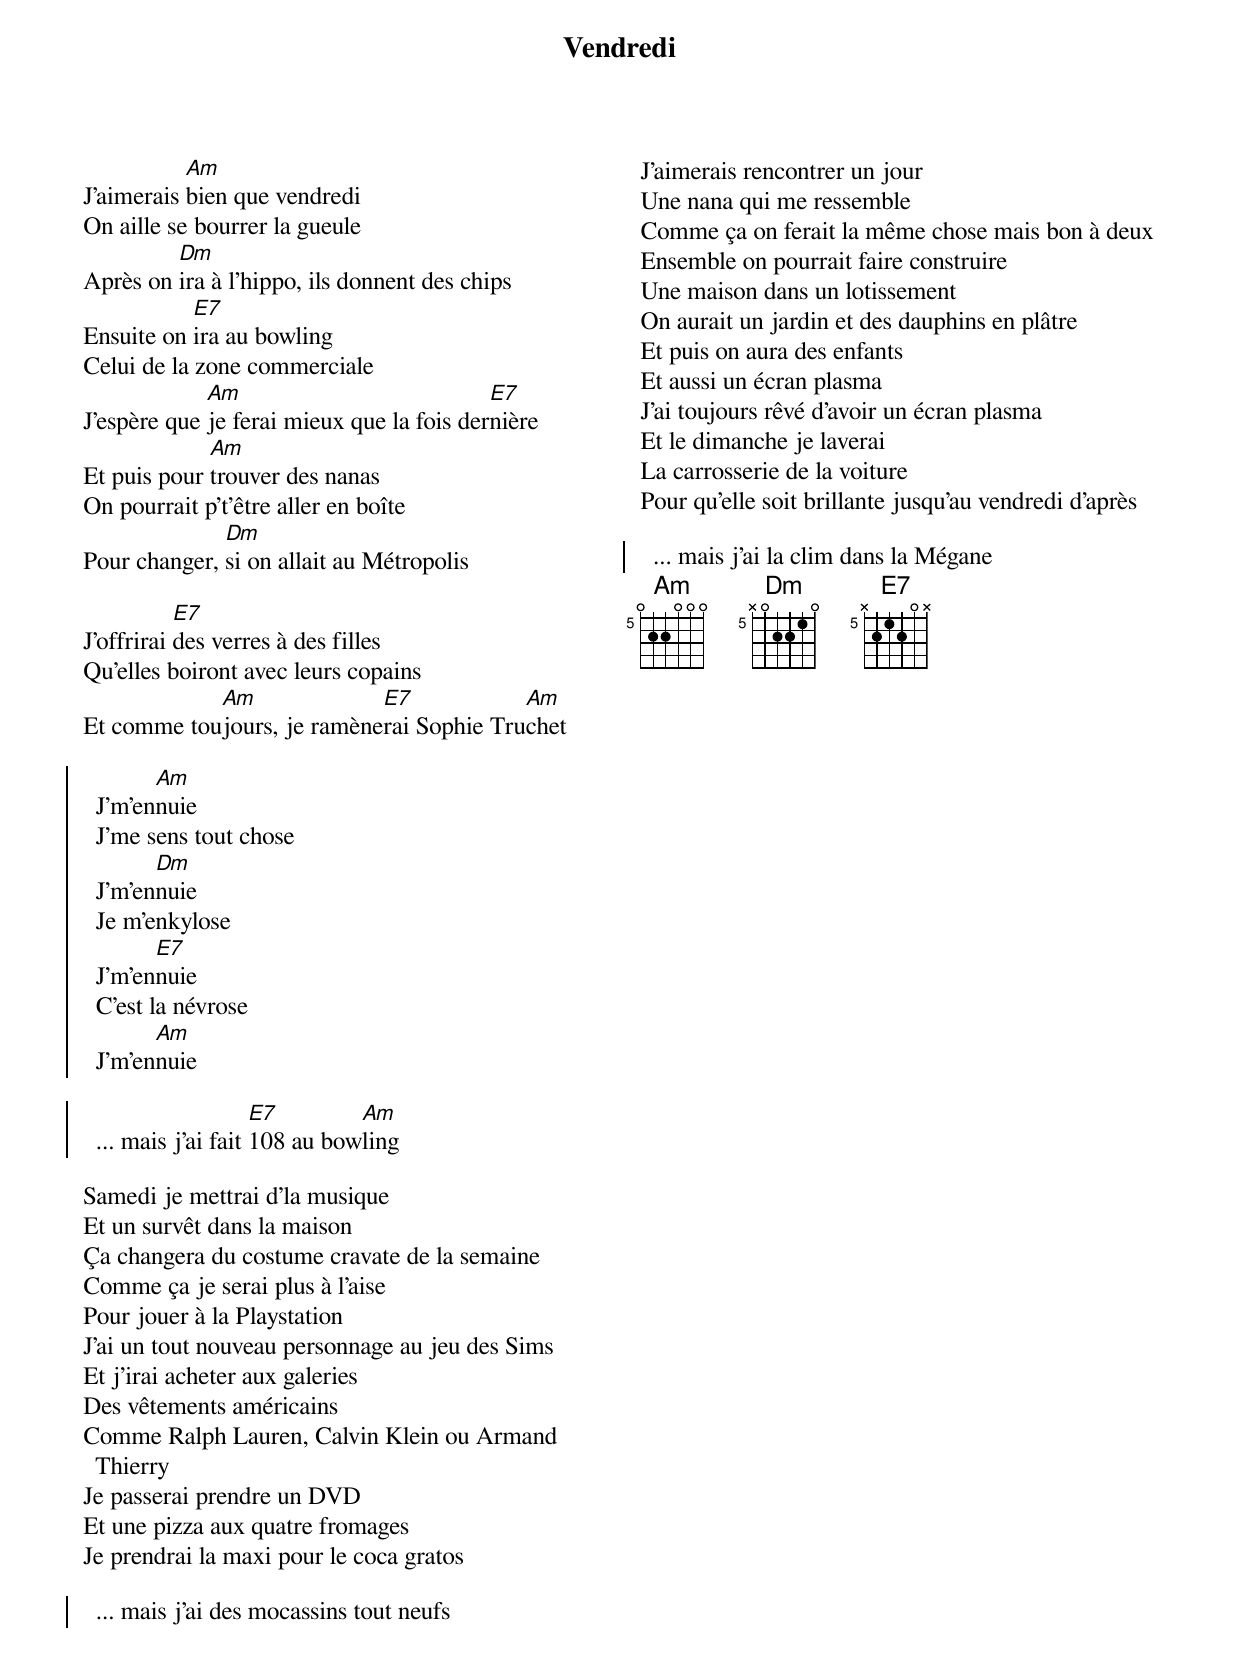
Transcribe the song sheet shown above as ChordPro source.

{title: Vendredi}
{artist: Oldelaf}
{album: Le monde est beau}
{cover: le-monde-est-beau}
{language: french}
{columns: 2}
{define: Am base-fret 5 frets 0 2 2 0 0 0}
{define: Dm base-fret 5 frets X 0 2 2 1 0}
{define: E7 base-fret 5 frets X 2 1 2 0 X}

J'aimerais [Am]bien que vendredi
On aille se bourrer la gueule
Après on [Dm]ira à l'hippo, ils donnent des chips
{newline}
Ensuite on [E7]ira au bowling
Celui de la zone commerciale
J'espère que [Am]je ferai mieux que la fois der[E7]nière
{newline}
Et puis pour [Am]trouver des nanas
On pourrait p't'être aller en boîte
Pour changer, [Dm]si on allait au Métropolis

J'offrirai [E7]des verres à des filles
Qu'elles boiront avec leurs copains
Et comme tou[Am]jours, je ramène[E7]rai Sophie Tru[Am]chet

{start_of_chorus}
  J'm'en[Am]nuie
  J'me sens tout chose
  J'm'en[Dm]nuie
  Je m'enkylose
  J'm'en[E7]nuie
  C'est la névrose
  J'm'en[Am]nuie
{end_of_chorus}

{start_of_chorus}
  ... mais j'ai fait [E7]108 au bow[Am]ling
{end_of_chorus}

Samedi je mettrai d'la musique
Et un survêt dans la maison
Ça changera du costume cravate de la semaine
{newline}
Comme ça je serai plus à l'aise
Pour jouer à la Playstation
J'ai un tout nouveau personnage au jeu des Sims
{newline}
Et j'irai acheter aux galeries
Des vêtements américains
Comme Ralph Lauren, Calvin Klein ou Armand Thierry
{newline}
Je passerai prendre un DVD
Et une pizza aux quatre fromages
Je prendrai la maxi pour le coca gratos

{start_of_chorus}
  ... mais j'ai des mocassins tout neufs
{end_of_chorus}

J'aimerais rencontrer un jour
Une nana qui me ressemble
Comme ça on ferait la même chose mais bon à deux
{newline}
Ensemble on pourrait faire construire
Une maison dans un lotissement
On aurait un jardin et des dauphins en plâtre
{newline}
Et puis on aura des enfants
Et aussi un écran plasma
J'ai toujours rêvé d'avoir un écran plasma
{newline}
Et le dimanche je laverai
La carrosserie de la voiture
Pour qu'elle soit brillante jusqu'au vendredi d'après

{start_of_chorus}
  ... mais j'ai la clim dans la Mégane
{end_of_chorus}
